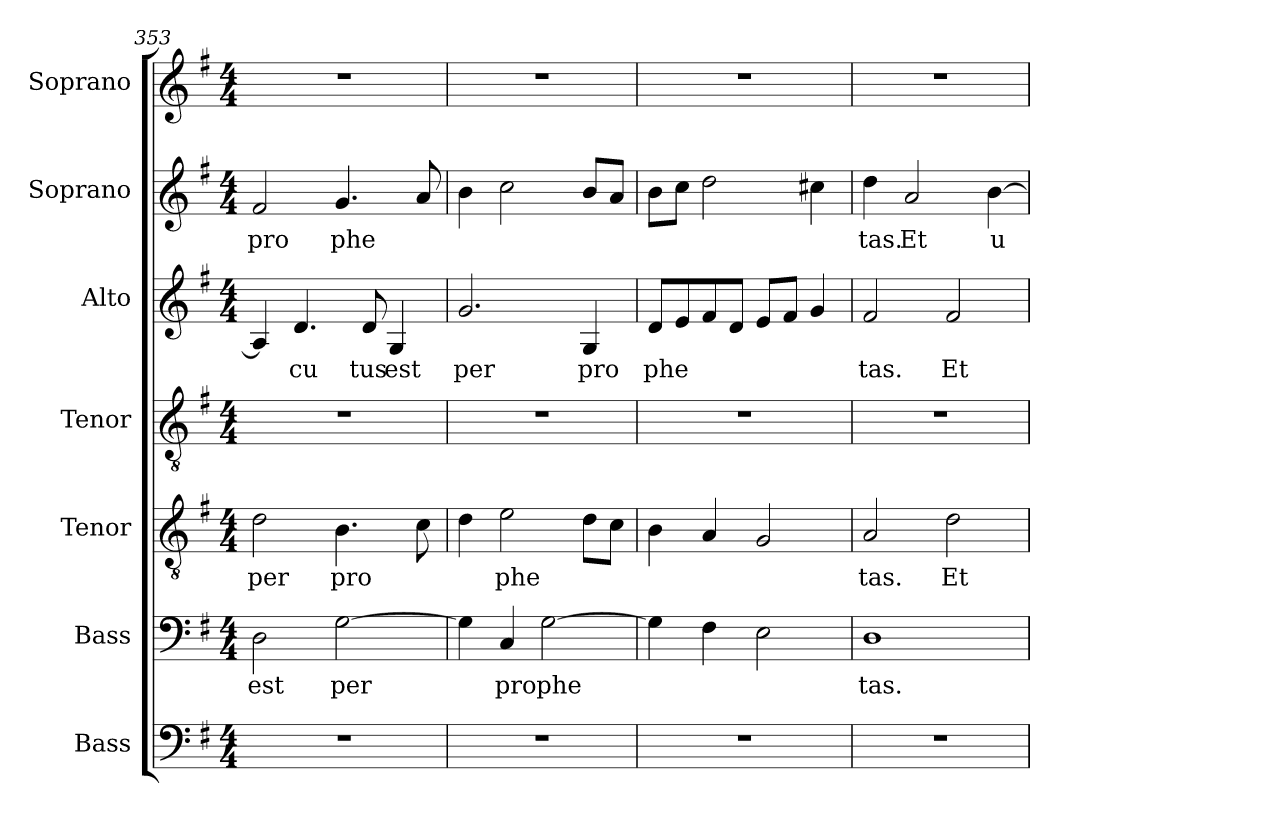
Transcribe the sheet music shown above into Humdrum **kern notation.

**kern	**kern	**text	**kern	**text	**kern	**kern	**text	**kern	**text	**kern
*part7	*part6	*part6	*part5	*part5	*part4	*part3	*part3	*part2	*part2	*part1
*staff7	*staff6	*staff6	*staff5	*staff5	*staff4	*staff3	*staff3	*staff2	*staff2	*staff1
*I"Bass	*I"Bass	*	*I"Tenor	*	*I"Tenor	*I"Alto	*	*I"Soprano	*	*I"Soprano
*I'B.	*I'B.	*	*I'T.	*	*I'T.	*I'A.	*	*I'S.	*	*I'S.
*clefF4	*clefF4	*	*clefGv2	*	*clefGv2	*clefG2	*	*clefG2	*	*clefG2
*	*	*	*ITrd7c12	*	*ITrd7c12	*	*	*	*	*
*k[f#]	*k[f#]	*	*k[f#]	*	*k[f#]	*k[f#]	*	*k[f#]	*	*k[f#]
*G:	*G:	*	*G:	*	*G:	*G:	*	*G:	*	*G:
*M4/4	*M4/4	*	*M4/4	*	*M4/4	*M4/4	*	*M4/4	*	*M4/4
=353	=353	=353	=353	=353	=353	=353	=353	=353	=353	=353
!	!	!LO:LY:b:color=#000000	!	!	!	!	!	!	!	!
!	!	!	!	!LO:LY:b:color=#000000	!	!	!	!	!	!
!	!	!	!	!	!	!	!	!	!LO:LY:b:color=#000000	!
1r	2Di\	est	2Di\	per	1r	4Ai/]	.	2f#i/	pro	1r
!	!	!	!	!	!	!	!LO:LY:b:color=#000000	!	!	!
.	.	.	.	.	.	4.di/	cu	.	.	.
!	!	!LO:LY:b:color=#000000	!	!	!	!	!	!	!	!
!	!	!	!	!LO:LY:b:color=#000000	!	!	!	!	!	!
!	!	!	!	!	!	!	!	!	!LO:LY:b:color=#000000	!
.	[2Gi\	per	4.BBi\	pro	.	.	.	4.gi/	phe	.
!	!	!	!	!	!	!	!LO:LY:b:color=#000000	!	!	!
.	.	.	.	.	.	8di/	tus	.	.	.
!	!	!	!	!	!	!	!LO:LY:b:color=#000000	!	!	!
.	.	.	.	.	.	4Gi/	est	.	.	.
.	.	.	8Ci\	.	.	.	.	8ai/	.	.
=354	=354	=354	=354	=354	=354	=354	=354	=354	=354	=354
!	!	!	!	!	!	!	!LO:LY:b:color=#000000	!	!	!
1r	4Gi\]	.	4Di\	.	1r	2.gi/	per	4bi\	.	1r
!	!	!LO:LY:b:color=#000000	!	!	!	!	!	!	!	!
!	!	!	!	!LO:LY:b:color=#000000	!	!	!	!	!	!
.	4Ci/	pro	2Ei\	phe	.	.	.	2cci\	.	.
!	!	!LO:LY:b:color=#000000	!	!	!	!	!	!	!	!
.	[2Gi\	phe	.	.	.	.	.	.	.	.
!	!	!	!	!	!	!	!LO:LY:b:color=#000000	!	!	!
.	.	.	8Di\L	.	.	4Gi/	pro	8bi/L	.	.
.	.	.	8Ci\J	.	.	.	.	8ai/J	.	.
=355	=355	=355	=355	=355	=355	=355	=355	=355	=355	=355
!	!	!	!	!	!	!	!LO:LY:b:color=#000000	!	!	!
1r	4Gi\]	.	4BBi\	.	1r	8di/L	phe	8bi\L	.	1r
.	.	.	.	.	.	8ei/	.	8cci\J	.	.
.	4F#i\	.	4AAi/	.	.	8f#i/	.	2ddi\	.	.
.	.	.	.	.	.	8di/J	.	.	.	.
.	2Ei\	.	2GGi/	.	.	8ei/L	.	.	.	.
.	.	.	.	.	.	8f#i/J	.	.	.	.
.	.	.	.	.	.	4gi/	.	4cc#Xi\	.	.
=356	=356	=356	=356	=356	=356	=356	=356	=356	=356	=356
!	!	!LO:LY:b:color=#000000	!	!	!	!	!	!	!	!
!	!	!	!	!LO:LY:b:color=#000000	!	!	!	!	!	!
!	!	!	!	!	!	!	!LO:LY:b:color=#000000	!	!	!
!	!	!	!	!	!	!	!	!	!LO:LY:b:color=#000000	!
1r	1Di	tas.	2AAi/	tas.	1r	2f#i/	tas.	4ddi\	tas.	1r
!	!	!	!	!	!	!	!	!	!LO:LY:b:color=#000000	!
.	.	.	.	.	.	.	.	2ai/	Et	.
!	!	!	!	!LO:LY:b:color=#000000	!	!	!	!	!	!
!	!	!	!	!	!	!	!LO:LY:b:color=#000000	!	!	!
.	.	.	2Di\	Et	.	2f#i/	Et	.	.	.
!	!	!	!	!	!	!	!	!	!LO:LY:b:color=#000000	!
.	.	.	.	.	.	.	.	[4bi\	u	.
=	=	=	=	=	=	=	=	=	=	=
*-	*-	*-	*-	*-	*-	*-	*-	*-	*-	*-
